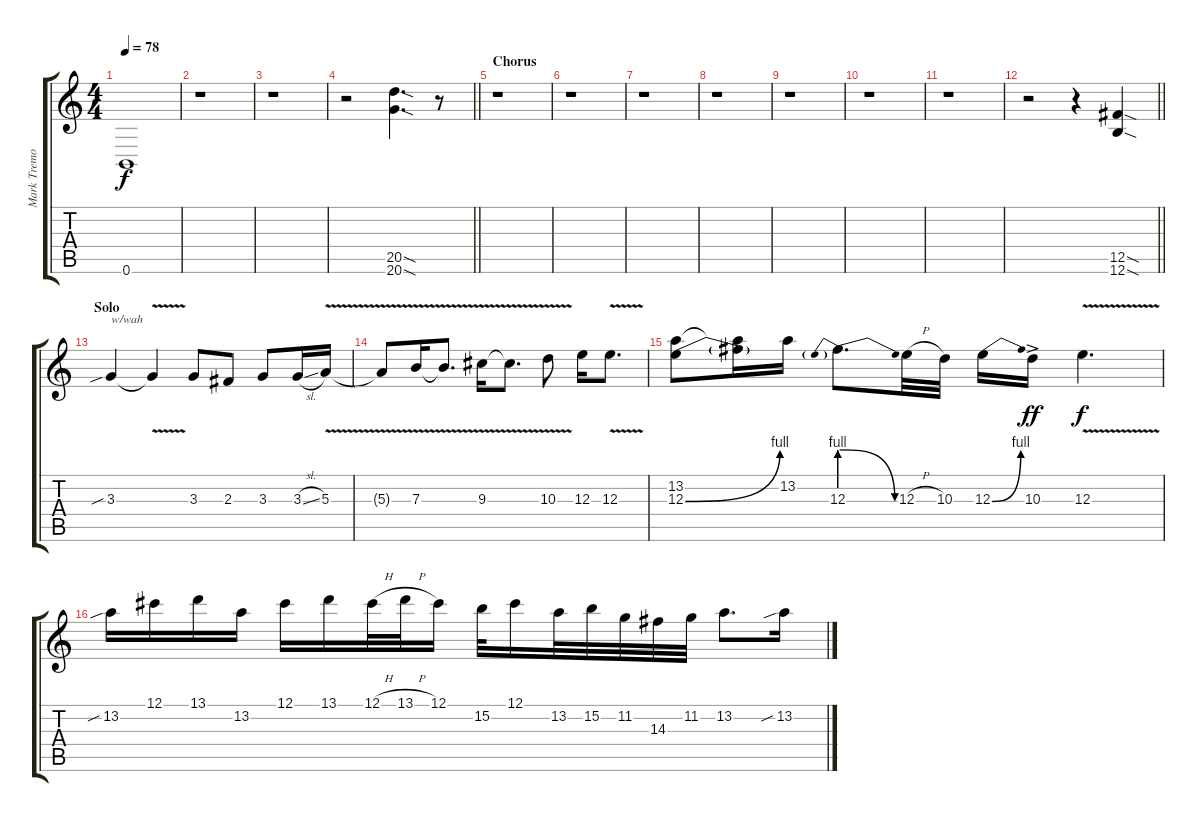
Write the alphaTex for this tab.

\track ("Mark Tremonti (Lead Guitar)" "Mark Tremo") {instrument distortionguitar}
\staff {score tabs}
\tuning (Db4 Ab3 E3 B2 Gb2 B1) {hide}
\ts (4 4)
\tempo 78
\clef g2
\ks c
0.6.1{dy f volume 0} |
r.1 |
r.1 |
\barLineRight lightlight
r.2{volume 13} (20.5{sod} 20.6{sod}).4{d} r.8 |
\section ("" "Chorus")
r.1 |
r.1 |
r.1 |
r.1 |
r.1 |
r.1 |
r.1 |
\barLineRight lightlight
r.2 r.4 (12.5{sod} 12.6{sod}).4{volume 16 instrument overdrivenguitar} |
\section ("" "Solo")
3.3{sib}.4{txt "w/wah"} 3.3{v t}.4 3.3.8 2.3.8 3.3.8 3.3{sl}.16 5.3{v}.16 |
5.3{t}.8 7.3{v}.16 7.3{t}.8{d} 9.3{v}.16 9.3{t}.8{d} 10.3{v}.8 12.3.16 12.3{v}.8{d} |
(13.2 12.3{be (bend 0 0 60 4)}).8 (13.2{t} 12.3{t}).16 13.2.16 12.3{be (prebendrelease 0 4 60 0)}.8{d} 12.3{h}.32 10.3.32 12.3{be (bend 0 0 60 4)}.16 10.3{ac}.16{dy ff} 12.3{v}.4{d dy f} |
13.2{sib}.16 12.1.16 13.1.16 13.2.16 12.1.16 13.1.16 12.1{h}.32 13.1{h}.32 12.1.16 15.2.32 12.1.16 13.2.32 15.2.32 11.2.32 14.3.32 11.2.32 13.2.8{d} 13.2{sib}.16
